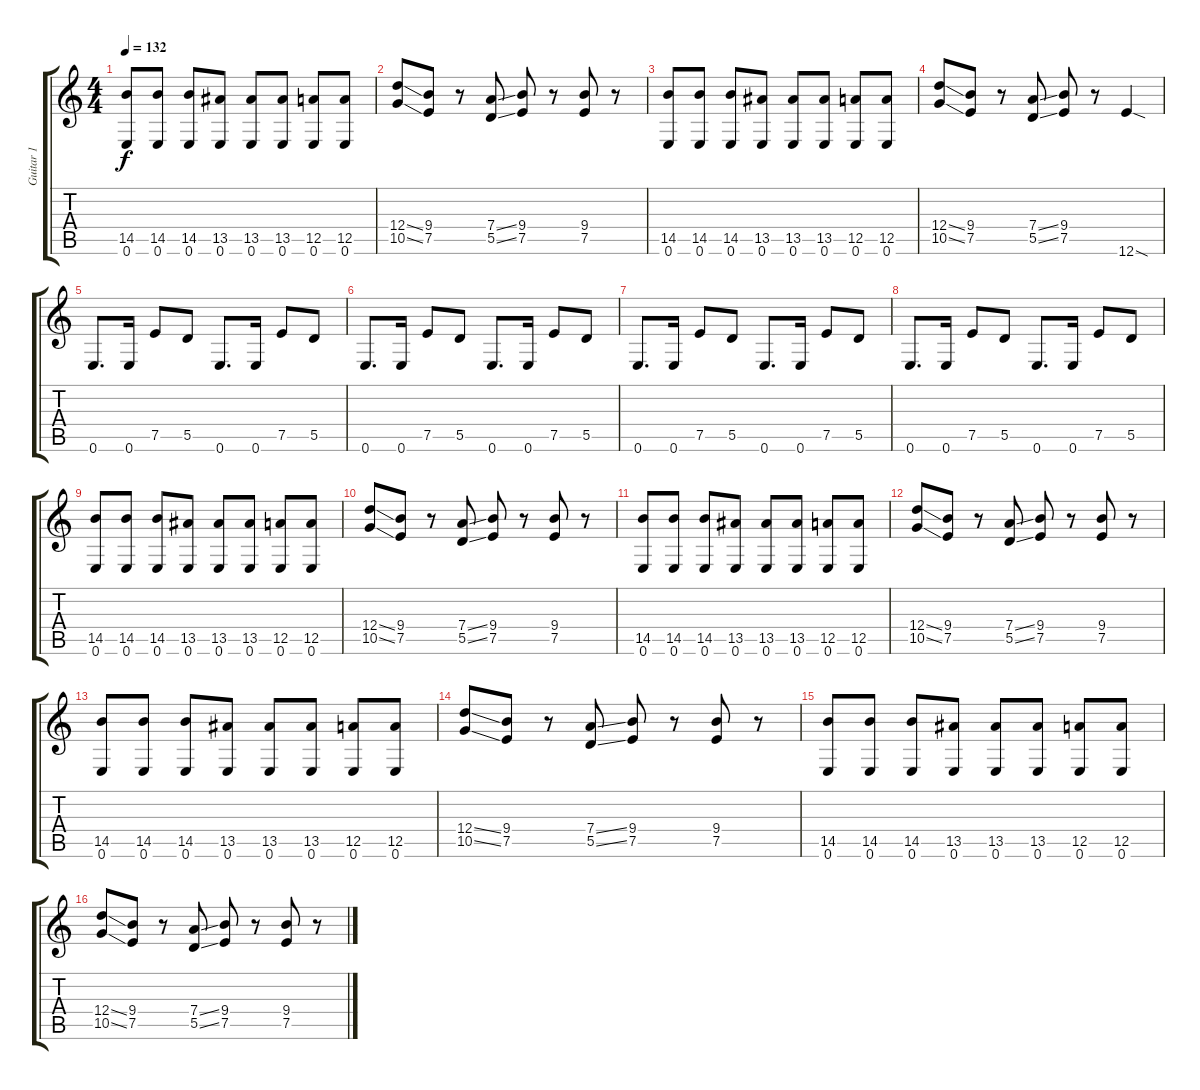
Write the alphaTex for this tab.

\track ("Guitar 1" "Guitar 1") {instrument distortionguitar}
\staff {score tabs}
\tuning (E4 B3 G3 D3 A2 E2) {hide}
\ts (4 4)
\tempo 132
\clef g2
\ks c
(14.5 0.6).8{dy f} (14.5 0.6).8 (14.5 0.6).8 (13.5 0.6).8 (13.5 0.6).8 (13.5 0.6).8 (12.5 0.6).8 (12.5 0.6).8 |
(12.4{ss} 10.5{ss}).8 (9.4 7.5).8 r.8 (7.4{ss} 5.5{ss}).8 (9.4 7.5).8 r.8 (9.4 7.5).8 r.8 |
(14.5 0.6).8 (14.5 0.6).8 (14.5 0.6).8 (13.5 0.6).8 (13.5 0.6).8 (13.5 0.6).8 (12.5 0.6).8 (12.5 0.6).8 |
(12.4{ss} 10.5{ss}).8 (9.4 7.5).8 r.8 (7.4{ss} 5.5{ss}).8 (9.4 7.5).8 r.8 12.6{sod}.4 |
0.6.8{d} 0.6.16 7.5.8 5.5.8 0.6.8{d} 0.6.16 7.5.8 5.5.8 |
0.6.8{d} 0.6.16 7.5.8 5.5.8 0.6.8{d} 0.6.16 7.5.8 5.5.8 |
0.6.8{d} 0.6.16 7.5.8 5.5.8 0.6.8{d} 0.6.16 7.5.8 5.5.8 |
0.6.8{d} 0.6.16 7.5.8 5.5.8 0.6.8{d} 0.6.16 7.5.8 5.5.8 |
(14.5 0.6).8 (14.5 0.6).8 (14.5 0.6).8 (13.5 0.6).8 (13.5 0.6).8 (13.5 0.6).8 (12.5 0.6).8 (12.5 0.6).8 |
(12.4{ss} 10.5{ss}).8 (9.4 7.5).8 r.8 (7.4{ss} 5.5{ss}).8 (9.4 7.5).8 r.8 (9.4 7.5).8 r.8 |
(14.5 0.6).8 (14.5 0.6).8 (14.5 0.6).8 (13.5 0.6).8 (13.5 0.6).8 (13.5 0.6).8 (12.5 0.6).8 (12.5 0.6).8 |
(12.4{ss} 10.5{ss}).8 (9.4 7.5).8 r.8 (7.4{ss} 5.5{ss}).8 (9.4 7.5).8 r.8 (9.4 7.5).8 r.8 |
(14.5 0.6).8 (14.5 0.6).8 (14.5 0.6).8 (13.5 0.6).8 (13.5 0.6).8 (13.5 0.6).8 (12.5 0.6).8 (12.5 0.6).8 |
(12.4{ss} 10.5{ss}).8 (9.4 7.5).8 r.8 (7.4{ss} 5.5{ss}).8 (9.4 7.5).8 r.8 (9.4 7.5).8 r.8 |
(14.5 0.6).8 (14.5 0.6).8 (14.5 0.6).8 (13.5 0.6).8 (13.5 0.6).8 (13.5 0.6).8 (12.5 0.6).8 (12.5 0.6).8 |
(12.4{ss} 10.5{ss}).8 (9.4 7.5).8 r.8 (7.4{ss} 5.5{ss}).8 (9.4 7.5).8 r.8 (9.4 7.5).8 r.8
